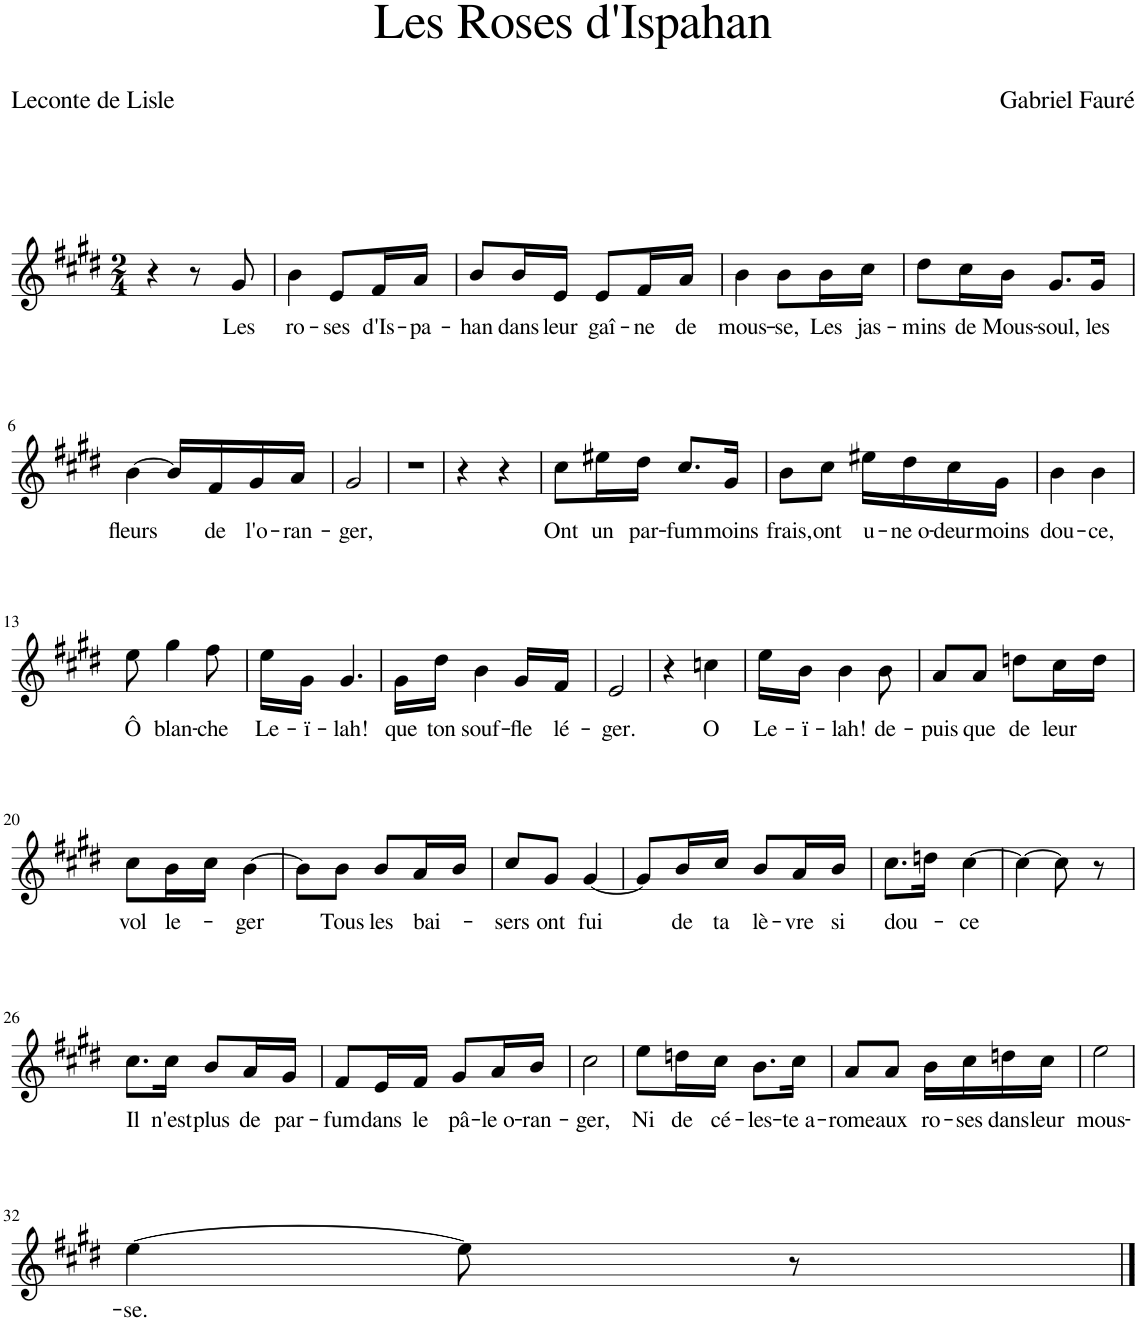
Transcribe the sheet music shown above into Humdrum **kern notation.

**kern	**text
*part1	*part1
*staff1	*staff1
*I"Piano	*
*I'Pno	*
*clefG2	*
*k[f#c#g#d#]	*
*M2/4	*
=1	=1
4r	.
8r	.
!	!LO:LY:b
8g#/	Les
=2	=2
!	!LO:LY:b
4b\	ro-
!	!LO:LY:b
8e/L	-ses
!	!LO:LY:b
16f#/L	d'Is-
!	!LO:LY:b
16a/JJ	-pa-
=3	=3
!	!LO:LY:b
8b/L	-han
!	!LO:LY:b
16b/L	dans
!	!LO:LY:b
16e/JJ	leur
!	!LO:LY:b
8e/L	gaî-
!	!LO:LY:b
16f#/L	-ne
!	!LO:LY:b
16a/JJ	de
=4	=4
!	!LO:LY:b
4b\	mous-
!	!LO:LY:b
8b\L	-se,
!	!LO:LY:b
16b\L	Les
!	!LO:LY:b
16cc#\JJ	jas-
=5	=5
!	!LO:LY:b
8dd#\L	-mins
!	!LO:LY:b
16cc#\L	de
!	!LO:LY:b
16b\JJ	Mous-
!	!LO:LY:b
8.g#/L	-soul,
!	!LO:LY:b
16g#/Jk	les
!!LO:LB:g=z
=6	=6
!	!LO:LY:b
[4b\	fleurs
16b/LL]	.
!	!LO:LY:b
16f#/	de
!	!LO:LY:b
16g#/	l'o-
!	!LO:LY:b
16a/JJ	-ran-
=7	=7
!	!LO:LY:b
2g#/	-ger,
=8	=8
2r	.
=9	=9
4r	.
4r	.
=10	=10
!	!LO:LY:b
8cc#\L	Ont
!	!LO:LY:b
16ee#X\L	un
!	!LO:LY:b
16dd#\JJ	par-
!	!LO:LY:b
8.cc#/L	-fum
!	!LO:LY:b
16g#/Jk	moins
=11	=11
!	!LO:LY:b
8b\L	frais,
!	!LO:LY:b
8cc#\J	ont
!	!LO:LY:b
16ee#X\LL	u-
!	!LO:LY:b
16dd#\	-ne o-
!	!LO:LY:b
16cc#\	-deur
!	!LO:LY:b
16g#\JJ	moins
=12	=12
!	!LO:LY:b
4b\	dou-
!	!LO:LY:b
4b\	-ce,
!!LO:LB:g=z
=13	=13
!	!LO:LY:b
8ee\	Ô
!	!LO:LY:b
4gg#\	blan-
!	!LO:LY:b
8ff#\	-che
=14	=14
!	!LO:LY:b
16ee\LL	Le-
!	!LO:LY:b
16g#\JJ	-ï-
!	!LO:LY:b
4.g#/	-lah!
=15	=15
!	!LO:LY:b
16g#\LL	que
!	!LO:LY:b
16dd#\JJ	ton
!	!LO:LY:b
4b\	souf-
!	!LO:LY:b
16g#/LL	-fle
!	!LO:LY:b
16f#/JJ	lé-
=16	=16
!	!LO:LY:b
2e/	-ger.
=17	=17
4r	.
!	!LO:LY:b
4ccn\	O
=18	=18
!	!LO:LY:b
16ee\LL	Le-
!	!LO:LY:b
16b\JJ	-ï-
!	!LO:LY:b
4b\	-lah!
!	!LO:LY:b
8b\	de-
=19	=19
!	!LO:LY:b
8a/L	puis
!	!LO:LY:b
8a/J	que
!	!LO:LY:b
8ddn\L	de
!	!LO:LY:b
16cc#\L	leur
16dd\JJ	.
!!LO:LB:g=z
=20	=20
!	!LO:LY:b
8cc#\L	vol
!	!LO:LY:b
16b\L	le-
16cc#\JJ	.
!	!LO:LY:b
[4b\	-ger
=21	=21
8b\L]	.
!	!LO:LY:b
8b\J	Tous
!	!LO:LY:b
8b/L	les
!	!LO:LY:b
16a/L	bai-
16b/JJ	.
=22	=22
!	!LO:LY:b
8cc#/L	-sers
!	!LO:LY:b
8g#/J	ont
!	!LO:LY:b
[4g#/	fui
=23	=23
8g#/L]	.
!	!LO:LY:b
16b/L	de
!	!LO:LY:b
16cc#/JJ	ta
!	!LO:LY:b
8b/L	lè-
!	!LO:LY:b
16a/L	-vre
!	!LO:LY:b
16b/JJ	si
=24	=24
!	!LO:LY:b
8.cc#\L	dou-
16ddn\Jk	.
!	!LO:LY:b
[4cc#\	-ce
=25	=25
4cc#\_	.
8cc#\]	.
8r	.
!!LO:LB:g=z
=26	=26
!	!LO:LY:b
8.cc#\L	Il
!	!LO:LY:b
16cc#\Jk	n'est
!	!LO:LY:b
8b/L	plus
!	!LO:LY:b
16a/L	de
!	!LO:LY:b
16g#/JJ	par-
=27	=27
!	!LO:LY:b
8f#/L	-fum
!	!LO:LY:b
16e/L	dans
!	!LO:LY:b
16f#/JJ	le
!	!LO:LY:b
8g#/L	pâ-
!	!LO:LY:b
16a/L	-le o-
!	!LO:LY:b
16b/JJ	-ran-
=28	=28
!	!LO:LY:b
2cc#\	-ger,
=29	=29
!	!LO:LY:b
8ee\L	Ni
!	!LO:LY:b
16ddn\L	de
!	!LO:LY:b
16cc#\JJ	cé-
!	!LO:LY:b
8.b\L	-les-
!	!LO:LY:b
16cc#\Jk	-te a-
=30	=30
!	!LO:LY:b
8a/L	-rome
!	!LO:LY:b
8a/J	aux
!	!LO:LY:b
16b\LL	ro-
!	!LO:LY:b
16cc#\	-ses
!	!LO:LY:b
16ddn\	dans
!	!LO:LY:b
16cc#\JJ	leur
=31	=31
!	!LO:LY:b
2ee\	mous-
!!LO:LB:g=z
=32	=32
!	!LO:LY:b
[4ee\	-se.
8ee\]	.
8r	.
==	==
*-	*-
